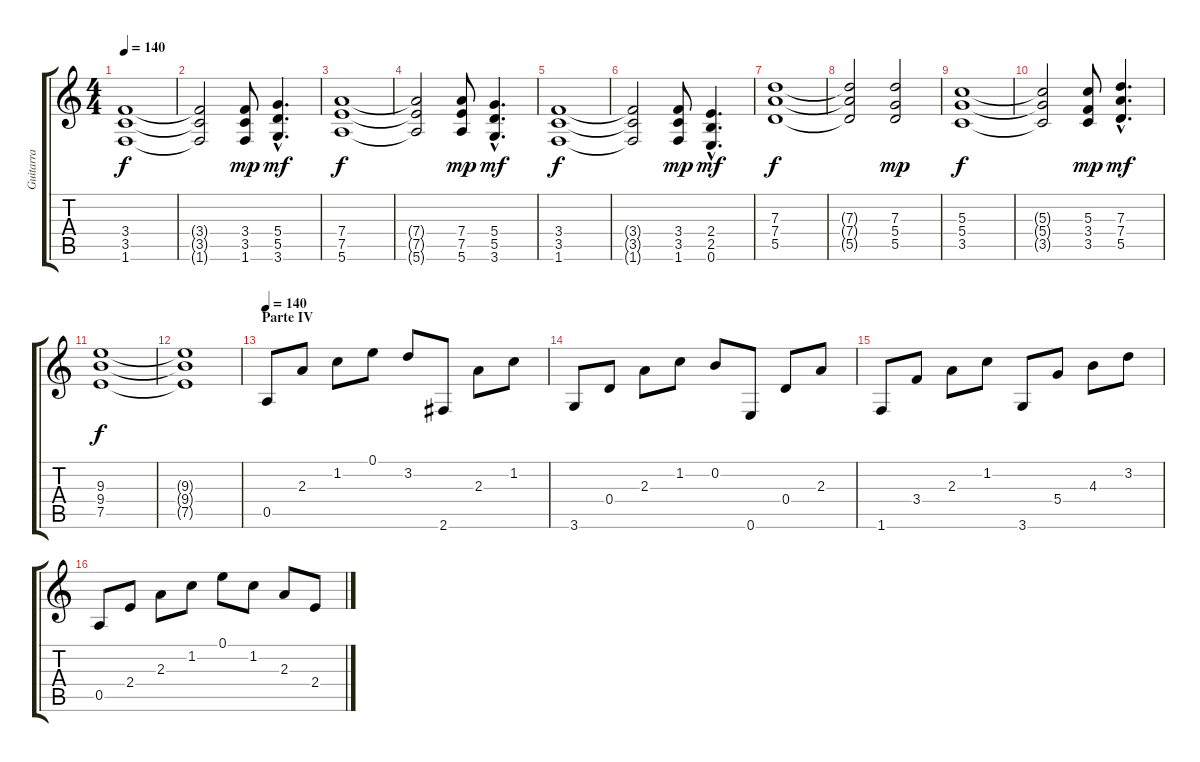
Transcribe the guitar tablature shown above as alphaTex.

\track ("Guitarra" "Guitarra") {instrument electricguitarclean}
\staff {score tabs}
\tuning (E4 B3 G3 D3 A2 E2) {hide}
\ts (4 4)
\tempo 140
\clef g2
\ks c
(3.4 3.5 1.6).1{dy f} |
(3.4{t} 3.5{t} 1.6{t}).2 (3.4 3.5 1.6).8{dy mp} (5.4{hac} 5.5{hac} 3.6{hac}).4{d dy mf} |
(7.4 7.5 5.6).1{dy f} |
(7.4{t} 7.5{t} 5.6{t}).2 (7.4 7.5 5.6).8{dy mp} (5.4{hac} 5.5{hac} 3.6{hac}).4{d dy mf} |
(3.4 3.5 1.6).1{dy f} |
(3.4{t} 3.5{t} 1.6{t}).2 (3.4 3.5 1.6).8{dy mp} (2.4{hac} 2.5{hac} 0.6{hac}).4{d dy mf} |
(7.3 7.4 5.5).1{dy f} |
(7.3{t} 7.4{t} 5.5{t}).2 (7.3 5.4 5.5).2{dy mp} |
(5.3 5.4 3.5).1{dy f} |
(5.3{t} 5.4{t} 3.5{t}).2 (5.3 3.4 3.5).8{dy mp} (7.3{hac} 7.4{hac} 5.5{hac}).4{d dy mf} |
(9.3 9.4 7.5).1{dy f} |
(9.3{t} 9.4{t} 7.5{t}).1 |
\section ("" "Parte IV")
\tempo 140
0.5.8{volume 11 instrument electricguitarclean} 2.3.8 1.2.8 0.1.8 3.2.8 2.6.8 2.3.8 1.2.8 |
3.6.8 0.4.8 2.3.8 1.2.8 0.2.8 0.6.8 0.4.8 2.3.8 |
1.6.8 3.4.8 2.3.8 1.2.8 3.6.8 5.4.8 4.3.8 3.2.8 |
0.5.8 2.4.8 2.3.8 1.2.8 0.1.8 1.2.8 2.3.8 2.4.8
